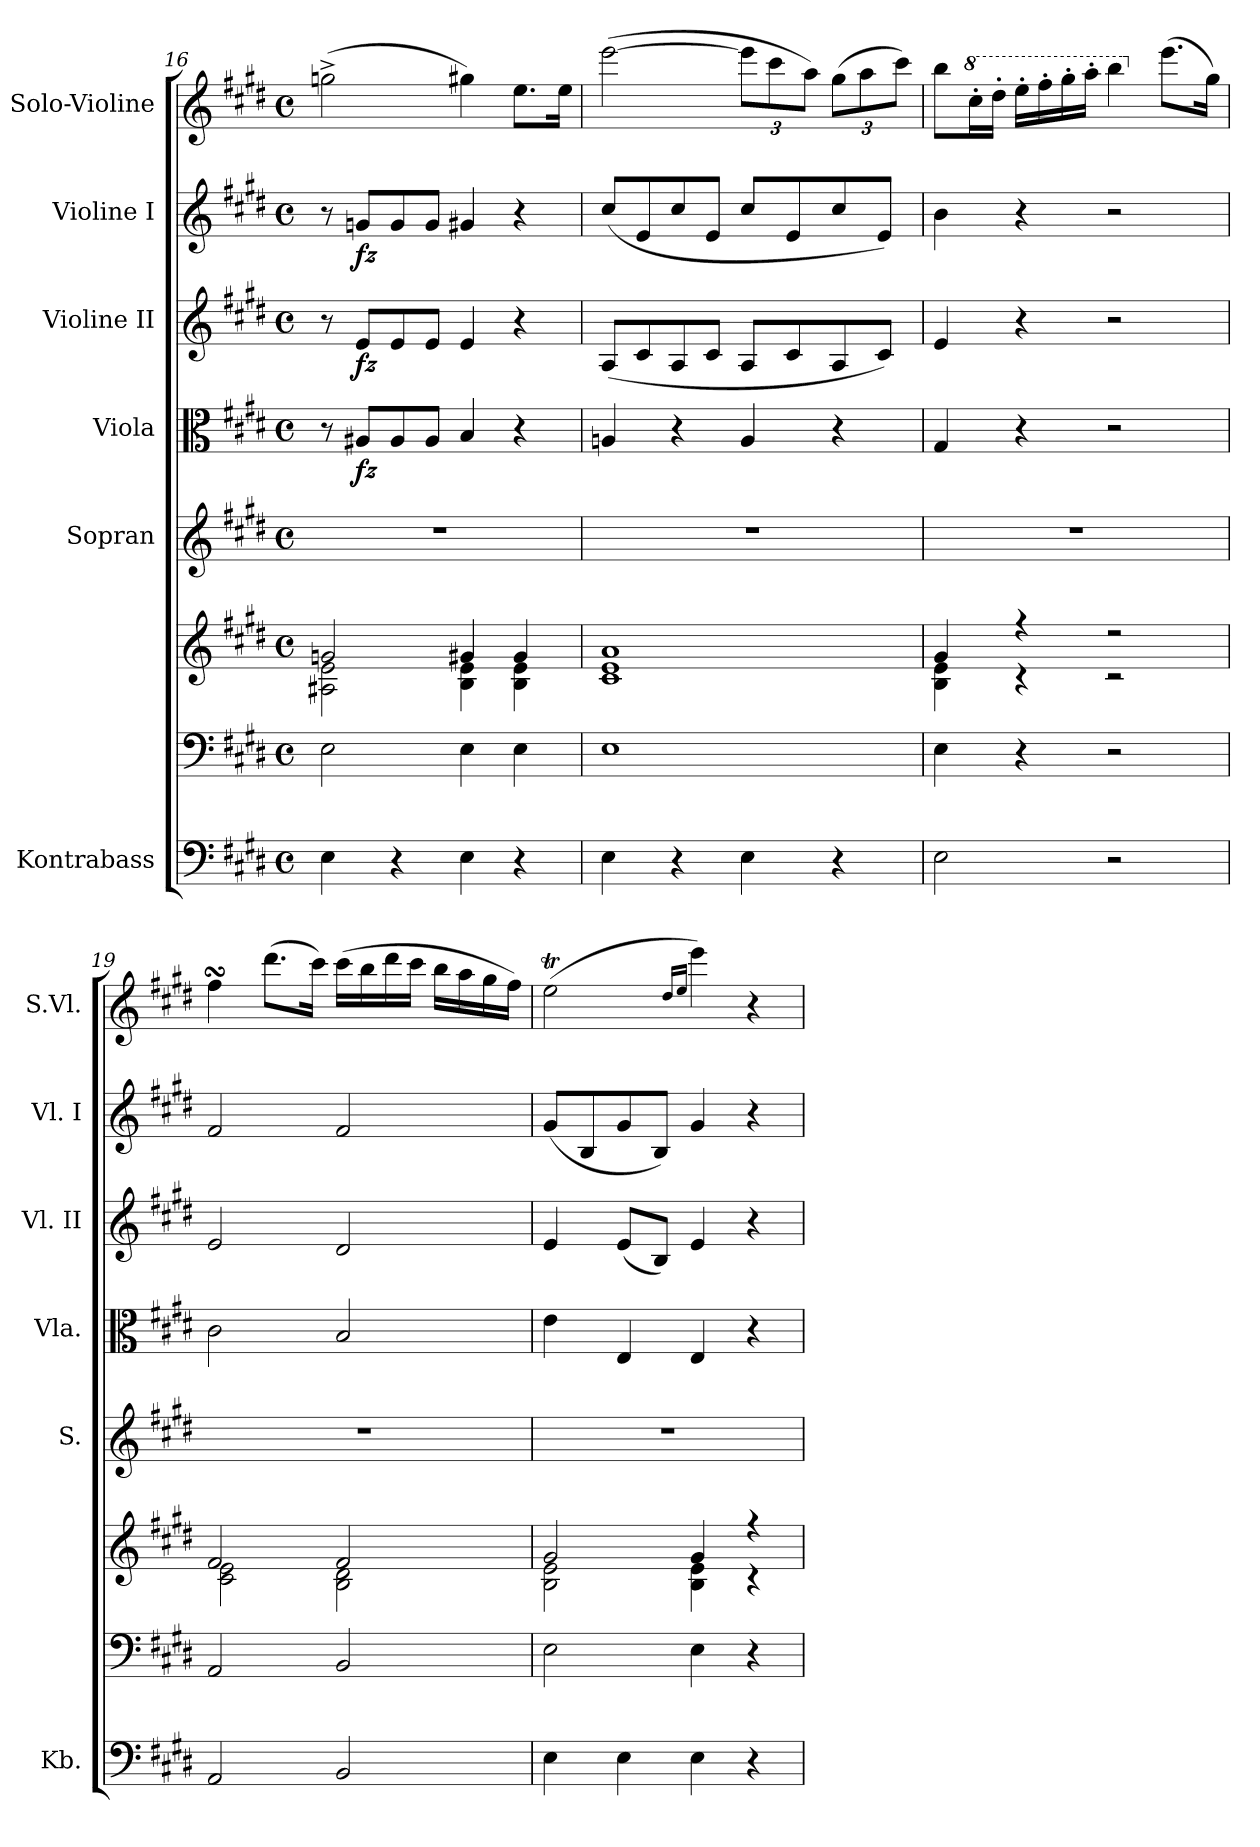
**kern	**kern	**kern	**kern	**kern	**dynam	**kern	**dynam	**kern	**dynam	**kern
*part7	*part6	*part6	*part5	*part4	*part4	*part3	*part3	*part2	*part2	*part1
*staff8	*staff7	*staff6	*staff5	*staff4	*staff4	*staff3	*staff3	*staff2	*staff2	*staff1
*I"Kontrabass	*	*	*I"Sopran	*I"Viola	*	*I"Violine II	*	*I"Violine I	*	*I"Solo-Violine
*I'Kb.	*	*	*I'S.	*I'Vla.	*	*I'Vl. II	*	*I'Vl. I	*	*I'S.Vl.
*clefF4	*clefF4	*clefG2	*clefG2	*clefC3	*	*clefG2	*	*clefG2	*	*clefG2
*ITrd7c12	*	*	*	*	*	*	*	*	*	*
*k[f#c#g#d#]	*k[f#c#g#d#]	*k[f#c#g#d#]	*k[f#c#g#d#]	*k[f#c#g#d#]	*	*k[f#c#g#d#]	*	*k[f#c#g#d#]	*	*k[f#c#g#d#]
*E:	*E:	*E:	*E:	*E:	*	*E:	*	*E:	*	*E:
*M4/4	*M4/4	*M4/4	*M4/4	*M4/4	*	*M4/4	*	*M4/4	*	*M4/4
*met(c)	*met(c)	*met(c)	*met(c)	*met(c)	*	*met(c)	*	*met(c)	*	*met(c)
=16	=16	=16	=16	=16	=16	=16	=16	=16	=16	=16
*	*	*^	*	*	*	*	*	*	*	*
4EE\	2E\	2gn/	2A#X\ 2e\	1r	8r	.	8r	.	8r	.	(>2ggn^>\
!	!	!	!	!	!	!LO:DY:b	!	!LO:DY:b	!	!LO:DY:b	!
.	.	.	.	.	8A#X/L	fz	8e/L	fz	8gn/L	fz	.
4r	.	.	.	.	8A#/	.	8e/	.	8g/	.	.
.	.	.	.	.	8A#/J	.	8e/J	.	8g/J	.	.
4EE\	4E\	4g#X/	4B\ 4e\	.	4B/	.	4e/	.	4g#X/	.	4gg#X\)
4r	4E\	4g#/	4B\ 4e\	.	4r	.	4r	.	4r	.	8.ee\L
.	.	.	.	.	.	.	.	.	.	.	16ee\Jk
!!LO:PB:g=z
=17	=17	=17	=17	=17	=17	=17	=17	=17	=17	=17	=17
4EE\	1E	1a	1c# 1e	1r	4An/	.	(<8A/L	.	(<8cc#/L	.	(>[2eee\
.	.	.	.	.	.	.	8c#/	.	8e/	.	.
4r	.	.	.	.	4r	.	8A/	.	8cc#/	.	.
.	.	.	.	.	.	.	8c#/J	.	8e/J	.	.
4EE\	.	.	.	.	4A/	.	8A/L	.	8cc#/L	.	12eee\L]
.	.	.	.	.	.	.	.	.	.	.	12ccc#\
.	.	.	.	.	.	.	8c#/	.	8e/	.	.
.	.	.	.	.	.	.	.	.	.	.	12aa\J)
4r	.	.	.	.	4r	.	8A/	.	8cc#/	.	(>12gg#\L
.	.	.	.	.	.	.	.	.	.	.	12aa\
.	.	.	.	.	.	.	8c#/J)	.	8e/J)	.	.
.	.	.	.	.	.	.	.	.	.	.	12ccc#\J)
=18	=18	=18	=18	=18	=18	=18	=18	=18	=18	=18	=18
2EE\	4E\	4g#/	4B\ 4e\	1r	4G#/	.	4e/	.	4b\	.	8bb\L
*	*	*	*	*	*	*	*	*	*	*	*8va
.	.	.	.	.	.	.	.	.	.	.	16ccc#'>\L
.	.	.	.	.	.	.	.	.	.	.	16ddd#'>\JJ
.	4r	4r	4r	.	4r	.	4r	.	4r	.	16eee'>\LL
.	.	.	.	.	.	.	.	.	.	.	16fff#'>\
.	.	.	.	.	.	.	.	.	.	.	16ggg#'>\
.	.	.	.	.	.	.	.	.	.	.	16aaa'>\JJ
2r	2r	2r	2r	.	2r	.	2r	.	2r	.	4bbb\
*	*	*	*	*	*	*	*	*	*	*	*X8va
.	.	.	.	.	.	.	.	.	.	.	(>8.eee\L
.	.	.	.	.	.	.	.	.	.	.	16gg#\Jk)
=19	=19	=19	=19	=19	=19	=19	=19	=19	=19	=19	=19
2AAA/	2AA/	2f#/	2c#\ 2e\	1r	2c#\	.	2e/	.	2f#/	.	4ff#sSSS\
.	.	.	.	.	.	.	.	.	.	.	(>8.ddd#\L
.	.	.	.	.	.	.	.	.	.	.	16ccc#\Jk)
2BBB/	2BB/	2f#/	2B\ 2d#\	.	2B/	.	2d#/	.	2f#/	.	(>16ccc#\LL
.	.	.	.	.	.	.	.	.	.	.	16bb\
.	.	.	.	.	.	.	.	.	.	.	16ddd#\
.	.	.	.	.	.	.	.	.	.	.	16ccc#\JJ
.	.	.	.	.	.	.	.	.	.	.	16bb\LL
.	.	.	.	.	.	.	.	.	.	.	16aa\
.	.	.	.	.	.	.	.	.	.	.	16gg#\
.	.	.	.	.	.	.	.	.	.	.	16ff#\JJ)
=20	=20	=20	=20	=20	=20	=20	=20	=20	=20	=20	=20
4EE\	2E\	2g#/	2B\ 2e\	1r	4e\	.	4e/	.	(<8g#/L	.	(>2eeT\
.	.	.	.	.	.	.	.	.	8B/	.	.
4EE\	.	.	.	.	4E/	.	(<8e/L	.	8g#/	.	.
.	.	.	.	.	.	.	8B/J)	.	8B/J)	.	.
.	.	.	.	.	.	.	.	.	.	.	16qdd#/LL
.	.	.	.	.	.	.	.	.	.	.	16qee/JJ
4EE\	4E\	4g#/	4B\ 4e\	.	4E/	.	4e/	.	4g#/	.	4eee\)
4r	4r	4r	4r	.	4r	.	4r	.	4r	.	4r
*	*	*v	*v	*	*	*	*	*	*	*	*
=	=	=	=	=	=	=	=	=	=	=
*-	*-	*-	*-	*-	*-	*-	*-	*-	*-	*-
